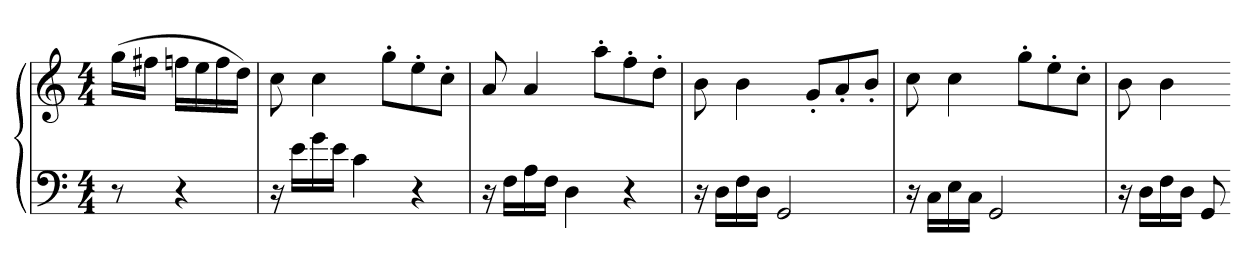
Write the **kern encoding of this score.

**kern	**kern
*part1	*part1
*staff2	*staff1
*clefF4	*clefG2
*k[]	*k[]
*C:	*C:
*M4/4	*M4/4
=	=
8r	(16ggLL
.	16ff#XJJ
4r	16ffnLL
.	16ee
.	16ff
.	16ddJJ)
=	=
16r	8cc
16eLL	.
16g	4cc
16eJJ	.
4c	.
.	8gg'L
4r	8ee'
.	8cc'J
=	=
16r	8a
16FLL	.
16A	4a
16FJJ	.
4D	.
.	8aa'L
4r	8ff'
.	8dd'J
=	=
16r	8b
16DLL	.
16F	4b
16DJJ	.
2GG	.
.	8g'L
.	8a'
.	8b'J
=	=
16r	8cc
16CLL	.
16E	4cc
16CJJ	.
2GG	.
.	8gg'L
.	8ee'
.	8cc'J
=	=
16r	8b
16DLL	.
16F	4b
16DJJ	.
8GG	.
=-	=-
*-	*-
